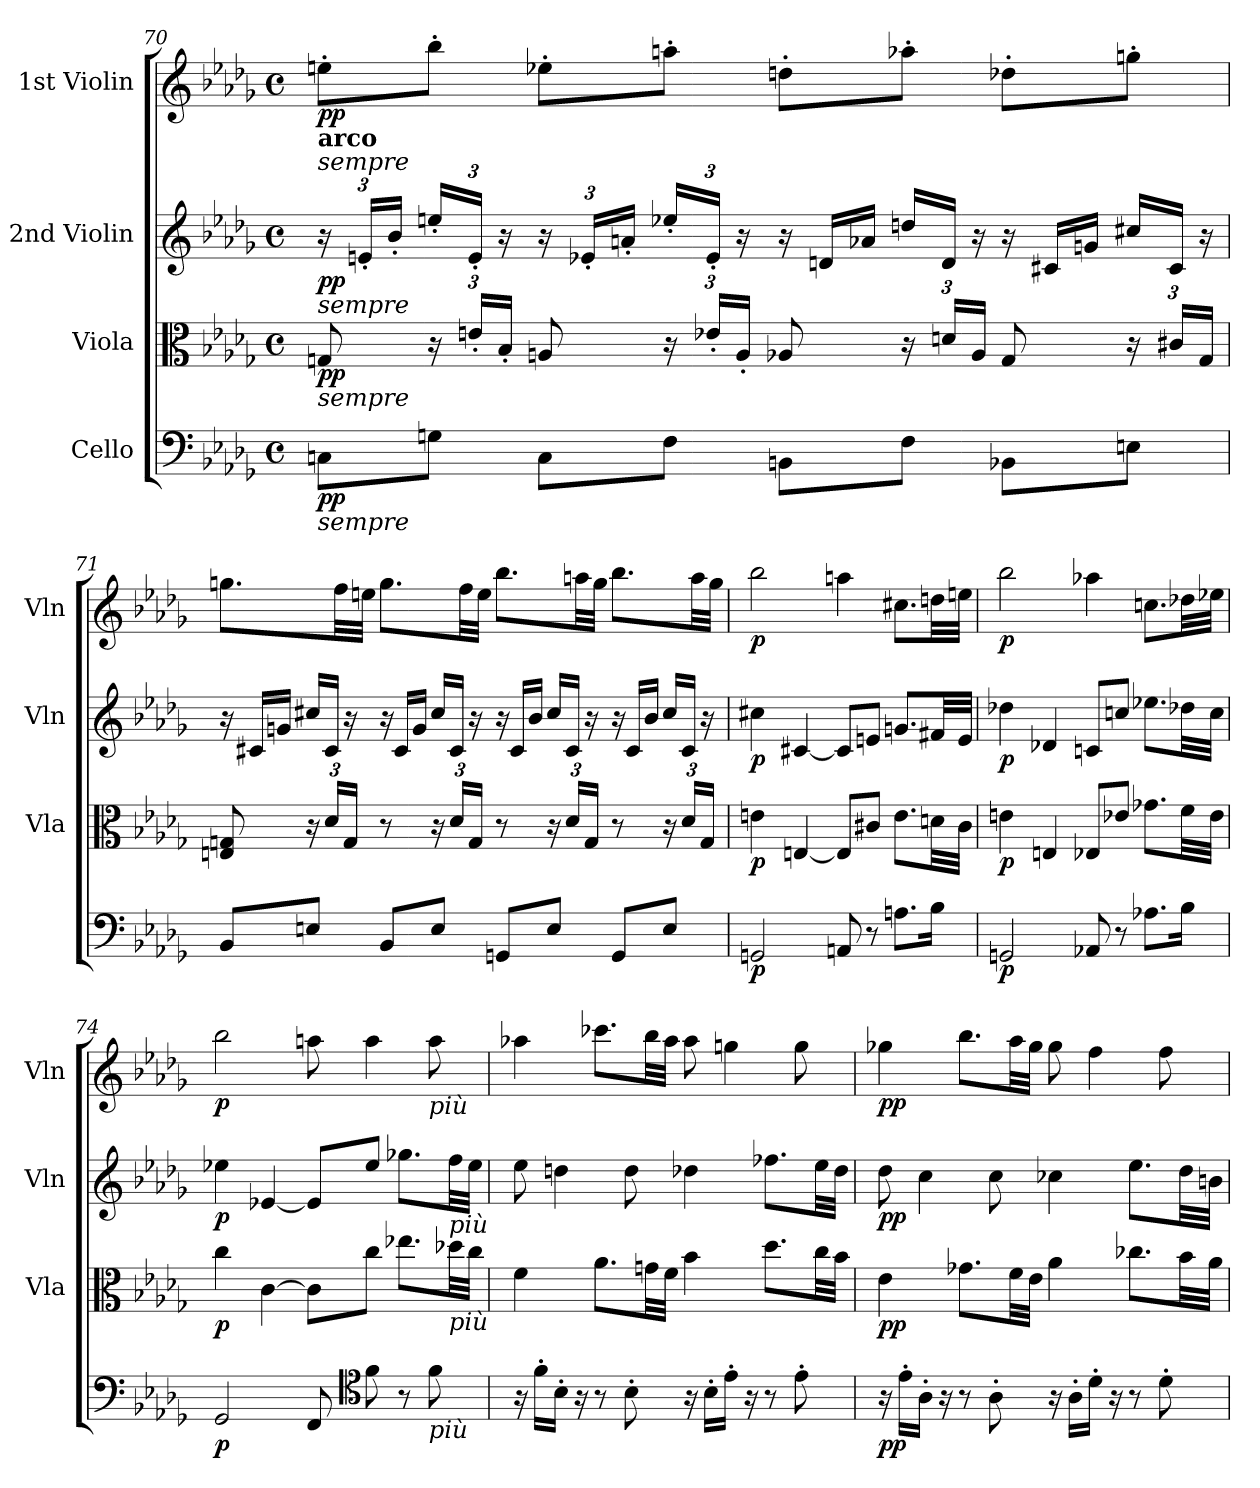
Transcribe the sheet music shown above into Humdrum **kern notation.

**kern	**dynam	**kern	**dynam	**kern	**dynam	**kern	**dynam
*part4	*part4	*part3	*part3	*part2	*part2	*part1	*part1
*staff4	*staff4	*staff3	*staff3	*staff2	*staff2	*staff1	*staff1
*I"Cello	*	*I"Viola	*	*I"2nd Violin	*	*I"1st Violin	*
*	*	*I'Vla	*	*I'Vln	*	*I'Vln	*
*clefF4	*	*clefC3	*	*clefG2	*	*clefG2	*
*k[b-e-a-d-g-]	*	*k[b-e-a-d-g-]	*	*k[b-e-a-d-g-]	*	*k[b-e-a-d-g-]	*
*D-:	*	*D-:	*	*D-:	*	*D-:	*
*M4/4	*	*M4/4	*	*M4/4	*	*M4/4	*
*met(c)	*	*met(c)	*	*met(c)	*	*met(c)	*
*	*	*	*	*Xbrackettup	*	*	*
=70	=70	=70	=70	=70	=70	=70	=70
!	!	!	!	!	!	!LO:TX:b:B:t=arco	!
!	!	!	!	!	!	!LO:TX:b:i:t=sempre	!
!	!	!	!	!LO:TX:b:i:t=sempre	!	!	!
!	!	!LO:TX:b:i:t=sempre	!	!	!	!	!
!LO:TX:b:i:t=sempre	!	!	!	!	!	!	!
!	!LO:DY:b	!	!LO:DY:b	!	!LO:DY:b	!	!LO:DY:b
8Cn\L	pp	8Gn/	pp	24r	pp	8een'\L	pp
.	.	.	.	24en'/LL	.	.	.
.	.	.	.	24b-'/JJ	.	.	.
*	*	*Xbrackettup	*	*	*	*	*
8Gn\J	.	24r	.	24een'/LL	.	8bb-'\J	.
.	.	24en'/LL	.	24e'/JJ	.	.	.
.	.	24B-'/JJ	.	24r	.	.	.
8C\L	.	8An/	.	24r	.	8ee-X'\L	.
.	.	.	.	24e-X'/LL	.	.	.
.	.	.	.	24an'/JJ	.	.	.
8F\J	.	24r	.	24ee-X'/LL	.	8aan'\J	.
.	.	24e-X'/LL	.	24e-'/JJ	.	.	.
.	.	24A'/JJ	.	24r	.	.	.
*	*	*	*	*Xtuplet	*	*	*
8BBn\L	.	8A-X/	.	24r	.	8ddn'\L	.
.	.	.	.	24dn/LL	.	.	.
.	.	.	.	24a-X/JJ	.	.	.
8F\J	.	24r	.	24ddn/LL	.	8aa-X'\J	.
.	.	24dn/LL	.	24d/JJ	.	.	.
.	.	24A-/JJ	.	24r	.	.	.
8BB-X\L	.	8G/	.	24r	.	8dd-X'\L	.
.	.	.	.	24c#X/LL	.	.	.
.	.	.	.	24gn/JJ	.	.	.
8En\J	.	24r	.	24cc#X/LL	.	8ggn'\J	.
.	.	24c#X/LL	.	24c#/JJ	.	.	.
.	.	24G/JJ	.	24r	.	.	.
=71	=71	=71	=71	=71	=71	=71	=71
8BB-/L	.	8En/ 8Gn/	.	24r	.	8.ggn\L	.
.	.	.	.	24c#X/LL	.	.	.
.	.	.	.	24gn/JJ	.	.	.
8En/J	.	24r	.	24cc#X/LL	.	.	.
.	.	24d-/LL	.	24c#/JJ	.	.	.
.	.	.	.	.	.	32ff\LL	.
.	.	24G/JJ	.	24r	.	.	.
.	.	.	.	.	.	32een\JJJ	.
8BB-/L	.	8r	.	24r	.	8.gg\L	.
.	.	.	.	24c#/LL	.	.	.
.	.	.	.	24g/JJ	.	.	.
8E/J	.	24r	.	24cc#/LL	.	.	.
.	.	24d-/LL	.	24c#/JJ	.	.	.
.	.	.	.	.	.	32ff\LL	.
.	.	24G/JJ	.	24r	.	.	.
.	.	.	.	.	.	32ee\JJJ	.
8GGn/L	.	8r	.	24r	.	8.bb-\L	.
.	.	.	.	24c#/LL	.	.	.
.	.	.	.	24b-/JJ	.	.	.
8E/J	.	24r	.	24cc#/LL	.	.	.
.	.	24d-/LL	.	24c#/JJ	.	.	.
.	.	.	.	.	.	32aan\LL	.
.	.	24G/JJ	.	24r	.	.	.
.	.	.	.	.	.	32gg\JJJ	.
8GG/L	.	8r	.	24r	.	8.bb-\L	.
.	.	.	.	24c#/LL	.	.	.
.	.	.	.	24b-/JJ	.	.	.
8E/J	.	24r	.	24cc#/LL	.	.	.
.	.	24d-/LL	.	24c#/JJ	.	.	.
.	.	.	.	.	.	32aa\LL	.
.	.	24G/JJ	.	24r	.	.	.
.	.	.	.	.	.	32gg\JJJ	.
=72	=72	=72	=72	=72	=72	=72	=72
!	!LO:DY:b	!	!LO:DY:b	!	!LO:DY:b	!	!LO:DY:b
2GGn/	p	4en\	p	4cc#X\	p	2bb-\	p
.	.	[4En/	.	[4c#X/	.	.	.
8AAn/	.	8E/L]	.	8c#/L]	.	4aan\	.
8r	.	8c#X/J	.	8en/J	.	.	.
8.An\L	.	8.e\L	.	8.gn/L	.	8.cc#X\L	.
16B-\Jk	.	32dn\LL	.	32f#X/LL	.	32ddn\LL	.
.	.	32c#\JJJ	.	32e/JJJ	.	32een\JJJ	.
=73	=73	=73	=73	=73	=73	=73	=73
!	!LO:DY:b	!	!LO:DY:b	!	!LO:DY:b	!	!LO:DY:b
2GGn/	p	4en\	p	4dd-X\	p	2bb-\	p
.	.	4En/	.	4d-X/	.	.	.
8AA-X/	.	8E-X/L	.	8cn/L	.	4aa-X\	.
8r	.	8e-X/J	.	8ccn/J	.	.	.
8.A-X\L	.	8.g-X\L	.	8.ee-X\L	.	8.ccn\L	.
16B-\Jk	.	32f\LL	.	32dd-X\LL	.	32dd-X\LL	.
.	.	32e-\JJJ	.	32cc\JJJ	.	32ee-X\JJJ	.
=74	=74	=74	=74	=74	=74	=74	=74
!	!LO:DY:b	!	!LO:DY:b	!	!LO:DY:b	!	!LO:DY:b
2GG-/	p	4cc\	p	4ee-X\	p	2bb-\	p
.	.	[4c\	.	[4e-X/	.	.	.
8FF/	.	8c\L]	.	8e-/L]	.	8aan\	.
*clefC4	*	*	*	*	*	*	*
8f\	.	8cc\J	.	8ee-/J	.	4aa\	.
8r	.	8.ee-X\L	.	8.gg-X\L	.	.	.
!	!	!	!	!	!	!LO:TX:b:i:t=più	!
!LO:TX:b:i:t=più	!	!	!	!	!	!	!
8f\	.	.	.	.	.	8aa\	.
!	!	!	!	!LO:TX:b:i:t=più	!	!	!
!	!	!LO:TX:b:i:t=più	!	!	!	!	!
.	.	32dd-X\LL	.	32ff\LL	.	.	.
.	.	32cc\JJJ	.	32ee-\JJJ	.	.	.
=75	=75	=75	=75	=75	=75	=75	=75
16r	.	4f\	.	8ee-\	.	4aa-X\	.
16f'\LL	.	.	.	.	.	.	.
16B-'\JJ	.	.	.	4ddn\	.	.	.
16r	.	.	.	.	.	.	.
8r	.	8.a-\L	.	.	.	8.ccc-X\L	.
8B-'\	.	.	.	8dd\	.	.	.
.	.	32gn\LL	.	.	.	32bb-\LL	.
.	.	32f\JJJ	.	.	.	32aa-\JJJ	.
16r	.	4b-\	.	4dd-X\	.	8aa-\	.
16B-'\LL	.	.	.	.	.	.	.
16e-'\JJ	.	.	.	.	.	4ggn\	.
16r	.	.	.	.	.	.	.
8r	.	8.dd-\L	.	8.ff-X\L	.	.	.
8e-'\	.	.	.	.	.	8gg\	.
.	.	32cc\LL	.	32ee-\LL	.	.	.
.	.	32b-\JJJ	.	32dd-\JJJ	.	.	.
=76	=76	=76	=76	=76	=76	=76	=76
!	!LO:DY:b	!	!LO:DY:b	!	!LO:DY:b	!	!LO:DY:b
16r	pp	4e-\	pp	8dd-\	pp	4gg-X\	pp
16e-'\LL	.	.	.	.	.	.	.
16A-'\JJ	.	.	.	4cc\	.	.	.
16r	.	.	.	.	.	.	.
8r	.	8.g-X\L	.	.	.	8.bb-\L	.
8A-'\	.	.	.	8cc\	.	.	.
.	.	32f\LL	.	.	.	32aa-\LL	.
.	.	32e-\JJJ	.	.	.	32gg-\JJJ	.
16r	.	4a-\	.	4cc-X\	.	8gg-\	.
16A-'\LL	.	.	.	.	.	.	.
16d-'\JJ	.	.	.	.	.	4ff\	.
16r	.	.	.	.	.	.	.
8r	.	8.cc-X\L	.	8.ee-\L	.	.	.
8d-'\	.	.	.	.	.	8ff\	.
.	.	32b-\LL	.	32dd-\LL	.	.	.
.	.	32a-\JJJ	.	32bn\JJJ	.	.	.
=	=	=	=	=	=	=	=
*-	*-	*-	*-	*-	*-	*-	*-
